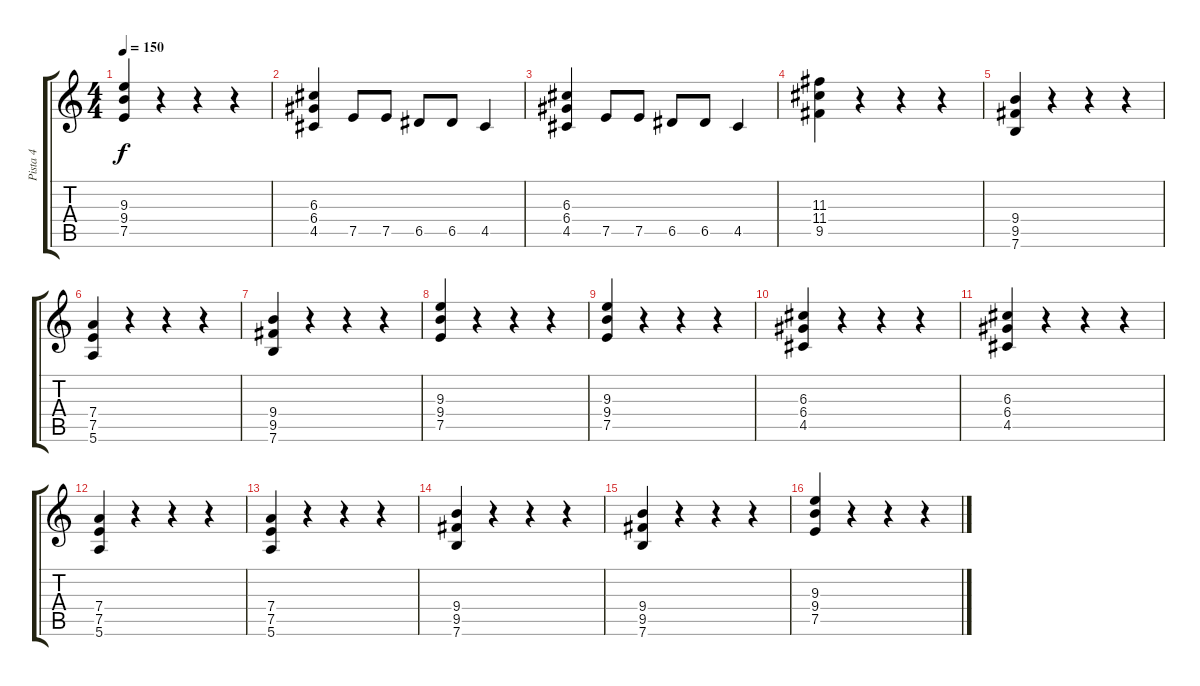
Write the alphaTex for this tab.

\track ("Pista 4" "Pista 4") {instrument electricguitarclean}
\staff {score tabs}
\tuning (E4 B3 G3 D3 A2 E2) {hide}
\ts (4 4)
\tempo 150
\clef g2
\ks c
(9.3 9.4 7.5).4{dy f} r.4 r.4 r.4 |
(6.3 6.4 4.5).4 7.5.8 7.5.8 6.5.8 6.5.8 4.5.4 |
(6.3 6.4 4.5).4 7.5.8 7.5.8 6.5.8 6.5.8 4.5.4 |
(11.3 11.4 9.5).4 r.4 r.4 r.4 |
(9.4 9.5 7.6).4 r.4 r.4 r.4 |
(7.4 7.5 5.6).4 r.4 r.4 r.4 |
(9.4 9.5 7.6).4 r.4 r.4 r.4 |
(9.3 9.4 7.5).4 r.4 r.4 r.4 |
(9.3 9.4 7.5).4 r.4 r.4 r.4 |
(6.3 6.4 4.5).4 r.4 r.4 r.4 |
(6.3 6.4 4.5).4 r.4 r.4 r.4 |
(7.4 7.5 5.6).4 r.4 r.4 r.4 |
(7.4 7.5 5.6).4 r.4 r.4 r.4 |
(9.4 9.5 7.6).4 r.4 r.4 r.4 |
(9.4 9.5 7.6).4 r.4 r.4 r.4 |
(9.3 9.4 7.5).4 r.4 r.4 r.4
